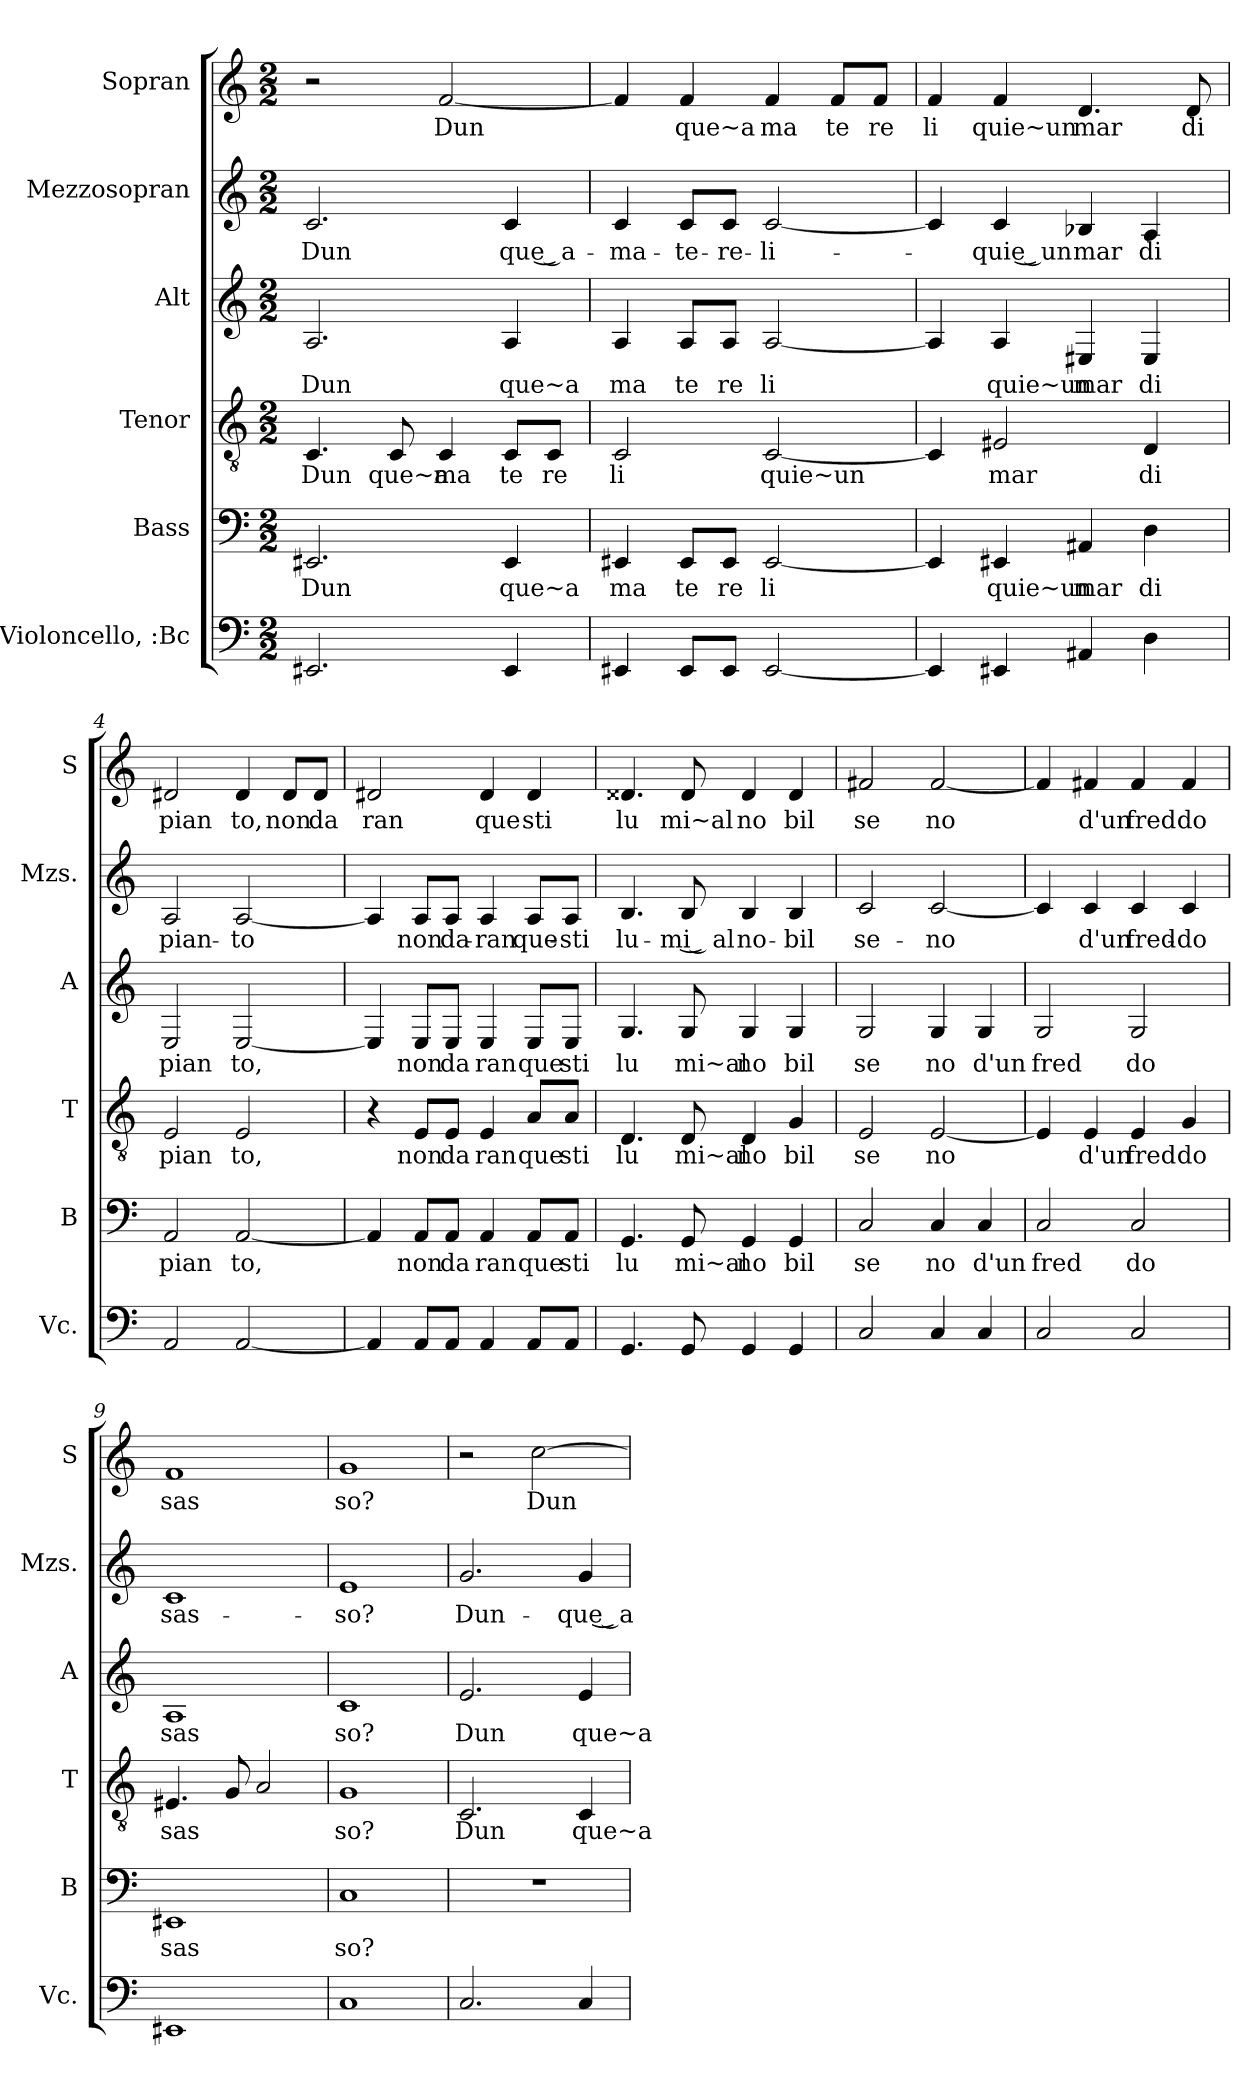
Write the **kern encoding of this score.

**kern	**kern	**text	**kern	**text	**kern	**text	**kern	**text	**kern	**text
*part6	*part5	*part5	*part4	*part4	*part3	*part3	*part2	*part2	*part1	*part1
*staff6	*staff5	*staff5	*staff4	*staff4	*staff3	*staff3	*staff2	*staff2	*staff1	*staff1
*I"Violoncello, :Bc	*I"Bass	*	*I"Tenor	*	*I"Alt	*	*I"Mezzosopran	*	*I"Sopran	*
*I'Vc.	*I'B	*	*I'T	*	*I'A	*	*I'Mzs.	*	*I'S	*
*clefF4	*clefF4	*	*clefGv2	*	*clefG2	*	*clefG2	*	*clefG2	*
*k[]	*k[]	*	*k[]	*	*k[]	*	*k[]	*	*k[]	*
*M2/2	*M2/2	*	*M2/2	*	*M2/2	*	*M2/2	*	*M2/2	*
*MM80	*MM80	*	*MM80	*	*MM80	*	*MM80	*	*MM80	*
=1	=1	=1	=1	=1	=1	=1	=1	=1	=1	=1
!	!	!LO:LY:b	!	!LO:LY:b	!	!LO:LY:b	!	!LO:LY:b	!	!
2.EE#X/	2.EE#X/	Dun	4.C/	Dun	2.A/	Dun	2.c/	Dun	2r	.
!	!	!	!	!LO:LY:b	!	!	!	!	!	!
.	.	.	8C/	que~a	.	.	.	.	.	.
!	!	!	!	!LO:LY:b	!	!	!	!	!	!LO:LY:b
.	.	.	4C/	ma	.	.	.	.	[2f/	Dun
!	!	!LO:LY:b	!	!LO:LY:b	!	!LO:LY:b	!	!LO:LY:b	!	!
4EE#/	4EE#/	que~a	8C/L	te	4A/	que~a	4c/	que͜ a-	.	.
!	!	!	!	!LO:LY:b	!	!	!	!	!	!
.	.	.	8C/J	re	.	.	.	.	.	.
=2	=2	=2	=2	=2	=2	=2	=2	=2	=2	=2
!	!	!LO:LY:b	!	!LO:LY:b	!	!LO:LY:b	!	!LO:LY:b	!	!
4EE#X/	4EE#X/	ma	2C/	li	4A/	ma	4c/	-ma-	4f/]	.
!	!	!LO:LY:b	!	!	!	!LO:LY:b	!	!LO:LY:b	!	!LO:LY:b
8EE#/L	8EE#/L	te	.	.	8A/L	te	8c/L	-te-	4f/	que~a
!	!	!LO:LY:b	!	!	!	!LO:LY:b	!	!LO:LY:b	!	!
8EE#/J	8EE#/J	re	.	.	8A/J	re	8c/J	-re-	.	.
!	!	!LO:LY:b	!	!LO:LY:b	!	!LO:LY:b	!	!LO:LY:b	!	!LO:LY:b
[2EE#/	[2EE#/	li	[2C/	quie~un	[2A/	li	[2c/	-li-	4f/	ma
!	!	!	!	!	!	!	!	!	!	!LO:LY:b
.	.	.	.	.	.	.	.	.	8f/L	te
!	!	!	!	!	!	!	!	!	!	!LO:LY:b
.	.	.	.	.	.	.	.	.	8f/J	re
=3	=3	=3	=3	=3	=3	=3	=3	=3	=3	=3
!	!	!	!	!	!	!	!	!	!	!LO:LY:b
4EE#/]	4EE#/]	.	4C/]	.	4A/]	.	4c/]	.	4f/	li
!	!	!LO:LY:b	!	!LO:LY:b	!	!LO:LY:b	!	!LO:LY:b	!	!LO:LY:b
4EE#X/	4EE#X/	quie~un	2E#X/	mar	4A/	quie~un	4c/	quie͜ un	4f/	quie~un
!	!	!LO:LY:b	!	!	!	!LO:LY:b	!	!LO:LY:b	!	!LO:LY:b
4AA#X/	4AA#X/	mar	.	.	4E#X/	mar	4B-X/	mar	4.d/	mar
!	!	!LO:LY:b	!	!LO:LY:b	!	!LO:LY:b	!	!LO:LY:b	!	!
4D\	4D\	di	4D/	di	4E#/	di	4A/	di	.	.
!	!	!	!	!	!	!	!	!	!	!LO:LY:b
.	.	.	.	.	.	.	.	.	8d/	di
=4	=4	=4	=4	=4	=4	=4	=4	=4	=4	=4
!	!	!LO:LY:b	!	!LO:LY:b	!	!LO:LY:b	!	!LO:LY:b	!	!LO:LY:b
2AA/	2AA/	pian	2E/	pian	2E/	pian	2A/	pian-	2d#X/	pian
!	!	!LO:LY:b	!	!LO:LY:b	!	!LO:LY:b	!	!LO:LY:b	!	!LO:LY:b
[2AA/	[2AA/	to,	2E/	to,	[2E/	to,	[2A/	-to	4d#/	to,
!	!	!	!	!	!	!	!	!	!	!LO:LY:b
.	.	.	.	.	.	.	.	.	8d#/L	non
!	!	!	!	!	!	!	!	!	!	!LO:LY:b
.	.	.	.	.	.	.	.	.	8d#/J	da
!!LO:LB:g=z
=5	=5	=5	=5	=5	=5	=5	=5	=5	=5	=5
!	!	!	!	!	!	!	!	!	!	!LO:LY:b
4AA/]	4AA/]	.	4r	.	4E/]	.	4A/]	.	2d#X/	ran
!	!	!LO:LY:b	!	!LO:LY:b	!	!LO:LY:b	!	!LO:LY:b	!	!
8AA/L	8AA/L	non	8E/L	non	8E/L	non	8A/L	non	.	.
!	!	!LO:LY:b	!	!LO:LY:b	!	!LO:LY:b	!	!LO:LY:b	!	!
8AA/J	8AA/J	da	8E/J	da	8E/J	da	8A/J	da-	.	.
!	!	!LO:LY:b	!	!LO:LY:b	!	!LO:LY:b	!	!LO:LY:b	!	!LO:LY:b
4AA/	4AA/	ran	4E/	ran	4E/	ran	4A/	-ran	4d#/	que
!	!	!LO:LY:b	!	!LO:LY:b	!	!LO:LY:b	!	!LO:LY:b	!	!LO:LY:b
8AA/L	8AA/L	que	8A/L	que	8E/L	que	8A/L	que-	4d#/	sti
!	!	!LO:LY:b	!	!LO:LY:b	!	!LO:LY:b	!	!LO:LY:b	!	!
8AA/J	8AA/J	sti	8A/J	sti	8E/J	sti	8A/J	-sti	.	.
=6	=6	=6	=6	=6	=6	=6	=6	=6	=6	=6
!	!	!LO:LY:b	!	!LO:LY:b	!	!LO:LY:b	!	!LO:LY:b	!	!LO:LY:b
4.GG/	4.GG/	lu	4.D/	lu	4.G/	lu	4.B/	lu-	4.d##X/	lu
!	!	!LO:LY:b	!	!LO:LY:b	!	!LO:LY:b	!	!LO:LY:b	!	!LO:LY:b
8GG/	8GG/	mi~al	8D/	mi~al	8G/	mi~al	8B/	-mi͜ al	8d##/	mi~al
!	!	!LO:LY:b	!	!LO:LY:b	!	!LO:LY:b	!	!LO:LY:b	!	!LO:LY:b
4GG/	4GG/	no	4D/	no	4G/	no	4B/	no-	4d##/	no
!	!	!LO:LY:b	!	!LO:LY:b	!	!LO:LY:b	!	!LO:LY:b	!	!LO:LY:b
4GG/	4GG/	bil	4G/	bil	4G/	bil	4B/	-bil	4d##/	bil
=7	=7	=7	=7	=7	=7	=7	=7	=7	=7	=7
!	!	!LO:LY:b	!	!LO:LY:b	!	!LO:LY:b	!	!LO:LY:b	!	!LO:LY:b
2C/	2C/	se	2E/	se	2G/	se	2c/	se-	2f#X/	se
!	!	!LO:LY:b	!	!LO:LY:b	!	!LO:LY:b	!	!LO:LY:b	!	!LO:LY:b
4C/	4C/	no	[2E/	no	4G/	no	[2c/	-no	[2f#/	no
!	!	!LO:LY:b	!	!	!	!LO:LY:b	!	!	!	!
4C/	4C/	d'un	.	.	4G/	d'un	.	.	.	.
=8	=8	=8	=8	=8	=8	=8	=8	=8	=8	=8
!	!	!LO:LY:b	!	!	!	!LO:LY:b	!	!	!	!
2C/	2C/	fred	4E/]	.	2G/	fred	4c/]	.	4f#/]	.
!	!	!	!	!LO:LY:b	!	!	!	!LO:LY:b	!	!LO:LY:b
.	.	.	4E/	d'un	.	.	4c/	d'un	4f#X/	d'un
!	!	!LO:LY:b	!	!LO:LY:b	!	!LO:LY:b	!	!LO:LY:b	!	!LO:LY:b
2C/	2C/	do	4E/	fred	2G/	do	4c/	fred-	4f#/	fred
!	!	!	!	!LO:LY:b	!	!	!	!LO:LY:b	!	!LO:LY:b
.	.	.	4G/	do	.	.	4c/	-do	4f#/	do
=9	=9	=9	=9	=9	=9	=9	=9	=9	=9	=9
!	!	!LO:LY:b	!	!LO:LY:b	!	!LO:LY:b	!	!LO:LY:b	!	!LO:LY:b
1EE#X	1EE#X	sas	4.E#X/	sas	1A	sas	1c	sas-	1f	sas
.	.	.	8G/	.	.	.	.	.	.	.
.	.	.	2A/	.	.	.	.	.	.	.
=10	=10	=10	=10	=10	=10	=10	=10	=10	=10	=10
!	!	!LO:LY:b	!	!LO:LY:b	!	!LO:LY:b	!	!LO:LY:b	!	!LO:LY:b
1C	1C	so?	1G	so?	1c	so?	1e	-so?	1g	so?
=11	=11	=11	=11	=11	=11	=11	=11	=11	=11	=11
!	!	!	!	!LO:LY:b	!	!LO:LY:b	!	!LO:LY:b	!	!
2.C/	1r	.	2.C/	Dun	2.e/	Dun	2.g/	Dun-	2r	.
!	!	!	!	!	!	!	!	!	!	!LO:LY:b
.	.	.	.	.	.	.	.	.	[2cc\	Dun
!	!	!	!	!LO:LY:b	!	!LO:LY:b	!	!LO:LY:b	!	!
4C/	.	.	4C/	que~a	4e/	que~a	4g/	-que͜ a-	.	.
=	=	=	=	=	=	=	=	=	=	=
*-	*-	*-	*-	*-	*-	*-	*-	*-	*-	*-
